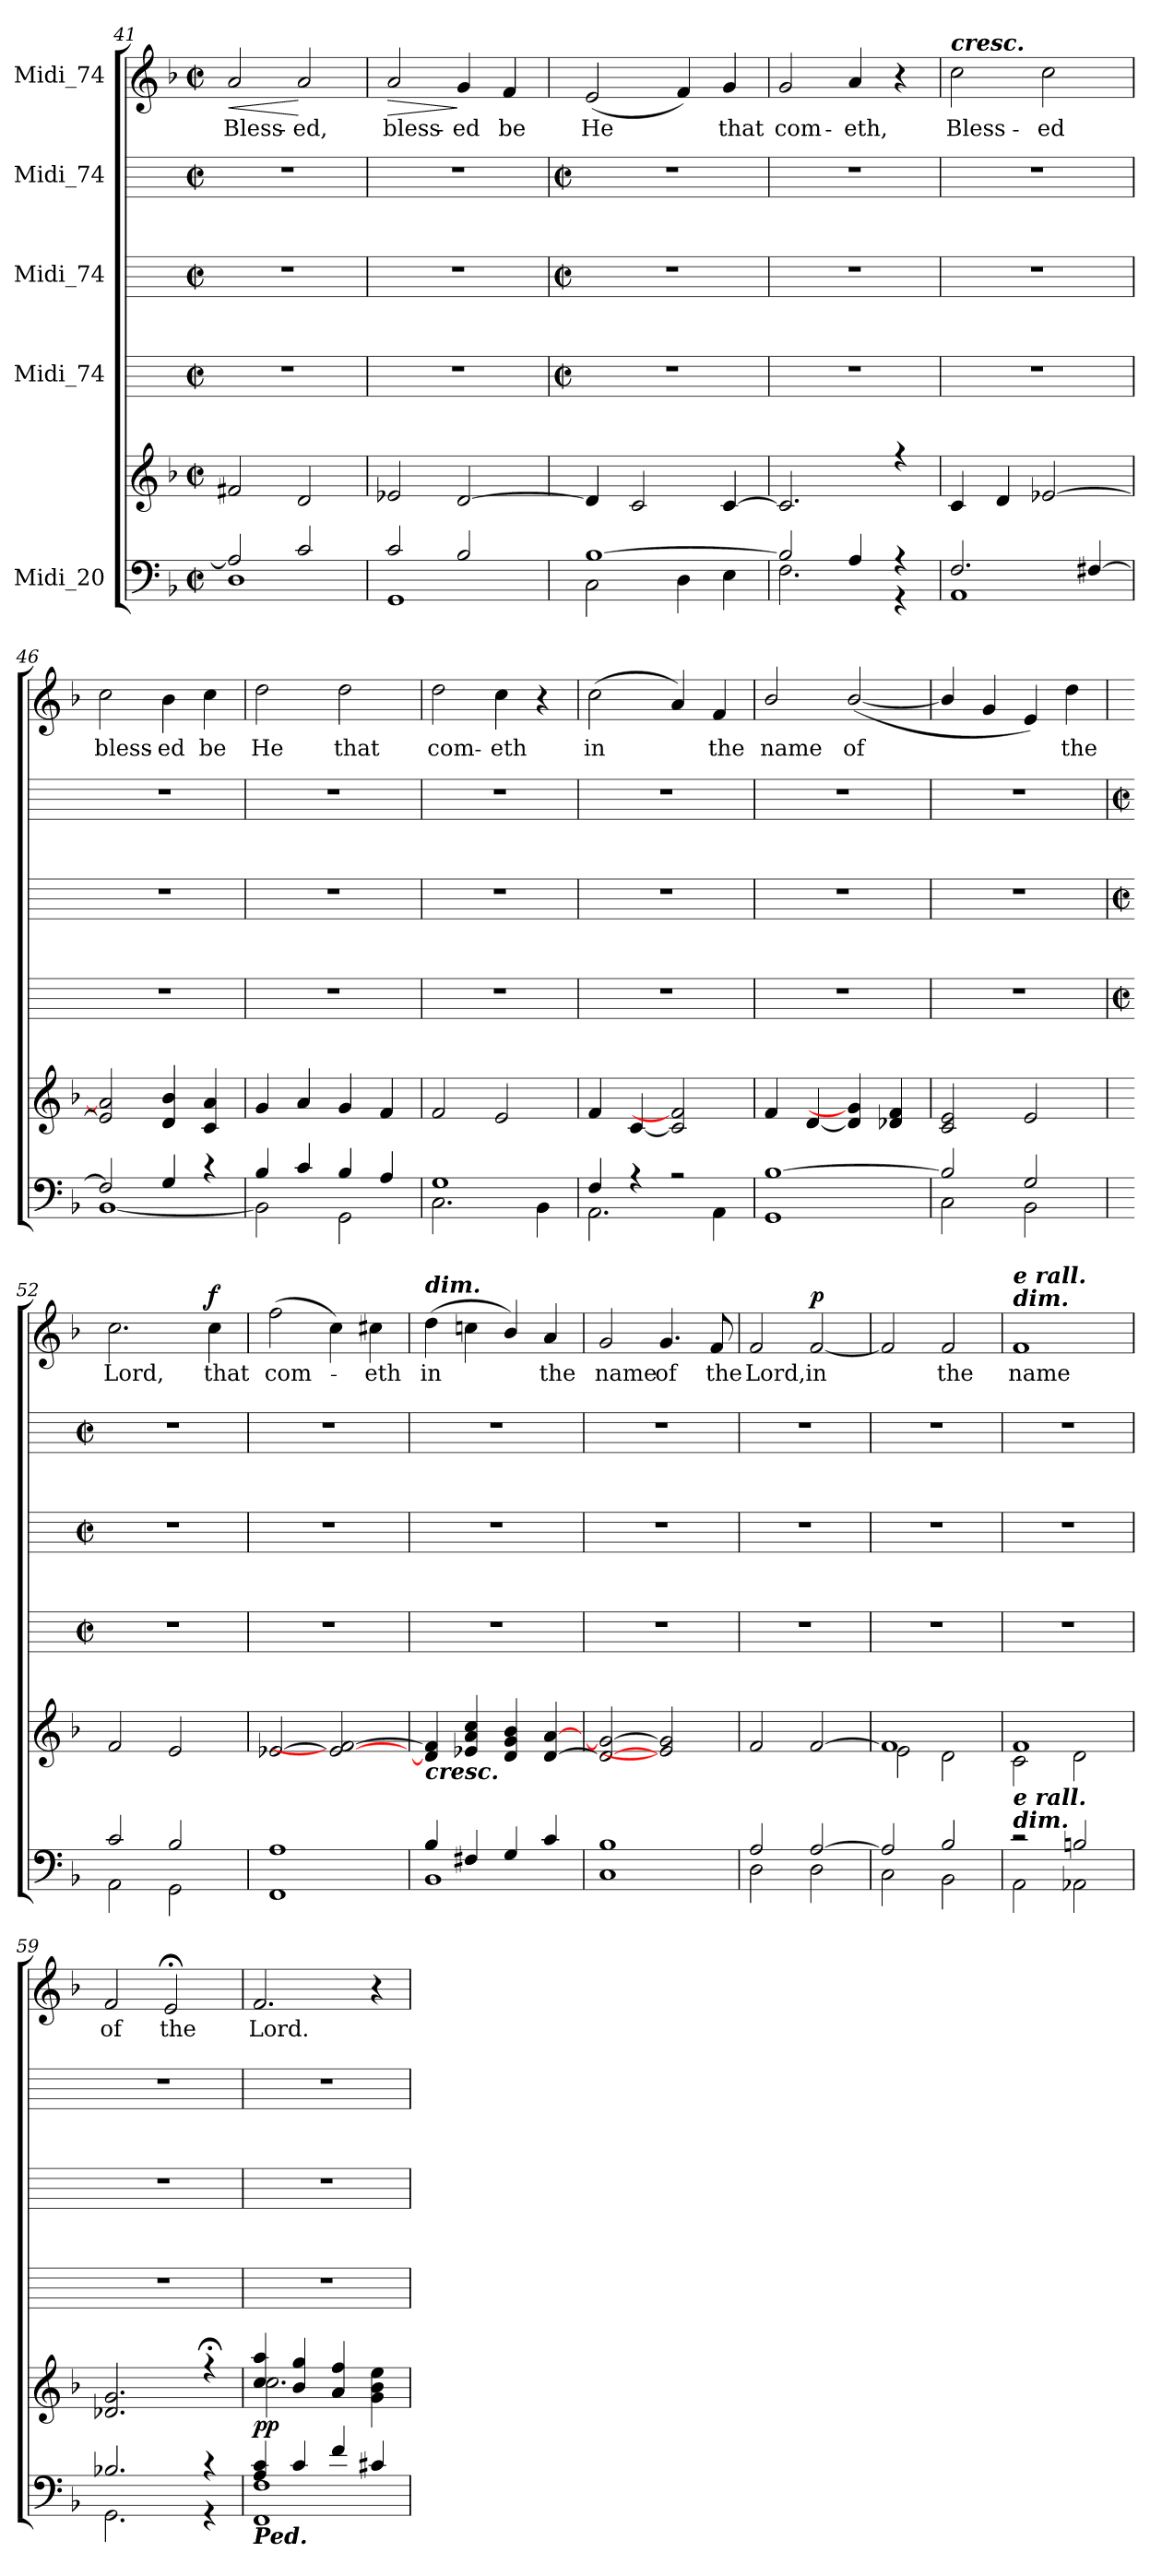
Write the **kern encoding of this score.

**kern	**kern	**dynam	**kern	**kern	**kern	**kern	**text	**dynam
*part5	*part5	*part5	*part4	*part3	*part2	*part1	*part1	*part1
*staff6	*staff5	*staff5/6	*staff4	*staff3	*staff2	*staff1	*staff1	*staff1
*I"Midi_20	*	*	*I"Midi_74	*I"Midi_74	*I"Midi_74	*I"Midi_74	*	*
*clefF4	*clefG2	*	*	*	*	*clefG2	*	*
*k[b-]	*k[b-]	*	*	*	*	*k[b-]	*	*
*F:	*F:	*	*	*	*	*F:	*	*
*M2/2	*M2/2	*	*M2/2	*M2/2	*M2/2	*M2/2	*	*
*met(c|)	*met(c|)	*	*met(c|)	*met(c|)	*met(c|)	*met(c|)	*	*
=41	=41	=41	=41	=41	=41	=41	=41	=41
*^	*	*	*	*	*	*	*	*
!	!	!	!LO:HP:b	!	!	!	!	!LO:LY:b	!LO:HP:b
*	*	*^	*	*	*	*	*	*	*
2A/]	1D\	2f#X	1ryy	<	1r	1r	1r	2a	Bless-	<
!	!	!	!	!	!	!	!	!	!LO:LY:b	!
2c/	.	2d	.	.	.	.	.	2a	-ed,	[
*v	*v	*	*	*	*	*	*	*	*	*
*	*v	*v	*	*	*	*	*	*	*
.	.	[	.	.	.	.	.	.
=42	=42	=42	=42	=42	=42	=42	=42	=42
*^	*^	*	*	*	*	*	*	*
!	!	!	!	!	!	!	!	!	!LO:LY:b	!LO:HP:b
2c/	1GG\	2e-X	1ryy	.	1r	1r	1r	2a	bless-	>
!	!	!	!	!	!	!	!	!	!LO:LY:b	!
2B-/	.	[2d	.	.	.	.	.	4g	-ed	]
!	!	!	!	!	!	!	!	!	!LO:LY:b	!
.	.	.	.	.	.	.	.	4f	be	.
!!LO:LB:g=z
=43	=43	=43	=43	=43	=43	=43	=43	=43	=43	=43
*	*	*	*	*	*M2/2	*M2/2	*M2/2	*	*	*
*	*	*	*	*	*met(c|)	*met(c|)	*met(c|)	*	*	*
!	!	!	!	!	!	!	!	!	!LO:LY:b	!
[1B-/	2C\	4d]	1ryy	.	1r	1r	1r	(<2e	He	.
.	.	2c	.	.	.	.	.	.	.	.
.	4D\	.	.	.	.	.	.	4f)	.	.
!	!	!	!	!	!	!	!	!	!LO:LY:b	!
.	4E\	[4c	.	.	.	.	.	4g	that	.
=44	=44	=44	=44	=44	=44	=44	=44	=44	=44	=44
!	!	!	!	!	!	!	!	!	!LO:LY:b	!
2B-/]	2.F\	2.c]	1ryy	.	1r	1r	1r	2g	com-	.
!	!	!	!	!	!	!	!	!	!LO:LY:b	!
4A/	.	.	.	.	.	.	.	4a	-eth,	.
4r	4r	4r	.	.	.	.	.	4r	.	.
=45	=45	=45	=45	=45	=45	=45	=45	=45	=45	=45
!	!	!	!	!	!	!	!	!LO:TX:a:Bi:t=cresc.	!	!
!	!	!	!	!	!	!	!	!	!LO:LY:b	!
2.F/	1AA\	4c	1ryy	.	1r	1r	1r	2cc	Bless-	.
.	.	4d	.	.	.	.	.	.	.	.
!	!	!	!	!	!	!	!	!	!LO:LY:b	!
.	.	[2e-X	.	.	.	.	.	2cc	-ed	.
[4F#X/	.	.	.	.	.	.	.	.	.	.
=46	=46	=46	=46	=46	=46	=46	=46	=46	=46	=46
!	!	!	!	!	!	!	!	!	!LO:LY:b	!
2F#/]	[1BB-\	2e-] 2a]	1ryy	.	1r	1r	1r	2cc	bless-	.
!	!	!	!	!	!	!	!	!	!LO:LY:b	!
4G/	.	4d 4b-	.	.	.	.	.	4b-	-ed	.
!	!	!	!	!	!	!	!	!	!LO:LY:b	!
4r	.	4c 4a	.	.	.	.	.	4cc	be	.
*	*	*v	*v	*	*	*	*	*	*	*
=47	=47	=47	=47	=47	=47	=47	=47	=47	=47
!	!	!	!	!	!	!	!	!LO:LY:b	!
4B-/	2BB-\]	4g	.	1r	1r	1r	2dd	He	.
4c/	.	4a	.	.	.	.	.	.	.
!	!	!	!	!	!	!	!	!LO:LY:b	!
4B-/	2GG\	4g	.	.	.	.	2dd	that	.
4A/	.	4f	.	.	.	.	.	.	.
=48	=48	=48	=48	=48	=48	=48	=48	=48	=48
!	!	!	!	!	!	!	!	!LO:LY:b	!
1G/	2.C\	2f	.	1r	1r	1r	2dd	com-	.
!	!	!	!	!	!	!	!	!LO:LY:b	!
.	.	2e	.	.	.	.	4cc	-eth	.
.	4BB-\	.	.	.	.	.	4r	.	.
=49	=49	=49	=49	=49	=49	=49	=49	=49	=49
!	!	!	!	!	!	!	!	!LO:LY:b	!
4F/	2.AA\	4f	.	1r	1r	1r	(<2cc	in	.
4r	.	[4c	.	.	.	.	.	.	.
2r	.	2c] 2f]	.	.	.	.	4a)	.	.
!	!	!	!	!	!	!	!	!LO:LY:b	!
.	4AA\	.	.	.	.	.	4f	the	.
=50	=50	=50	=50	=50	=50	=50	=50	=50	=50
!	!	!	!	!	!	!	!	!LO:LY:b	!
[1B-/	1GG\	4f	.	1r	1r	1r	2b-/	name	.
.	.	[4d	.	.	.	.	.	.	.
!	!	!	!	!	!	!	!	!LO:LY:b	!
.	.	4d] 4g]	.	.	.	.	(<[2b-/	of	.
.	.	4d-X 4f	.	.	.	.	.	.	.
=51	=51	=51	=51	=51	=51	=51	=51	=51	=51
2B-/]	2C\	2c 2e	.	1r	1r	1r	4b-/]	.	.
.	.	.	.	.	.	.	4g	.	.
2G/	2BB-\	2e	.	.	.	.	4e)	.	.
!	!	!	!	!	!	!	!	!LO:LY:b	!
.	.	.	.	.	.	.	4dd	the	.
!!LO:LB:g=z
=52	=52	=52	=52	=52	=52	=52	=52	=52	=52
*	*	*	*	*M2/2	*M2/2	*M2/2	*	*	*
*	*	*	*	*met(c|)	*met(c|)	*met(c|)	*	*	*
*	*	*^	*	*	*	*	*	*	*
!	!	!	!	!	!	!	!	!	!LO:LY:b	!
2c/	2AA\	2f	1ryy	.	1r	1r	1r	2.cc	Lord,	.
2B-/	2GG\	2e	.	.	.	.	.	.	.	.
!	!	!	!	!	!	!	!	!	!LO:LY:b	!LO:DY:b
.	.	.	.	.	.	.	.	4cc	that	f
=53	=53	=53	=53	=53	=53	=53	=53	=53	=53	=53
!	!	!	!	!	!	!	!	!	!LO:LY:b	!
1A/	1FF\	[2e-X	1ryy	.	1r	1r	1r	(>2ff	com-	.
.	.	2e-_ 2f_	.	.	.	.	.	4cc)	.	.
!	!	!	!	!	!	!	!	!	!LO:LY:b	!
.	.	.	.	.	.	.	.	4cc#X	eth	.
=54	=54	=54	=54	=54	=54	=54	=54	=54	=54	=54
!	!	!	!	!	!	!	!	!LO:TX:a:Bi:t=dim.	!	!
!	!	!LO:TX:b:Bi:t=cresc.	!	!	!	!	!	!	!	!
!	!	!	!	!	!	!	!	!	!LO:LY:b	!
4B-/	1BB-\	4d] 4f]	1ryy	.	1r	1r	1r	(>4dd	in	.
4F#X/	.	4e-X 4a 4cc	.	.	.	.	.	4ccn	.	.
4G/	.	4d 4g 4b-	.	.	.	.	.	4b-/)	.	.
!	!	!	!	!	!	!	!	!	!LO:LY:b	!
4c/	.	[4d [4a	.	.	.	.	.	4a	the	.
=55	=55	=55	=55	=55	=55	=55	=55	=55	=55	=55
!	!	!	!	!	!	!	!	!	!LO:LY:b	!
1B-/	1C\	2d_ 2g_	1ryy	.	1r	1r	1r	2g	name	.
!	!	!	!	!	!	!	!	!	!LO:LY:b	!
.	.	2en] 2g]	.	.	.	.	.	4.g	of	.
!	!	!	!	!	!	!	!	!	!LO:LY:b	!
.	.	.	.	.	.	.	.	8f	the	.
=56	=56	=56	=56	=56	=56	=56	=56	=56	=56	=56
!	!	!	!	!	!	!	!	!	!LO:LY:b	!
2A/	2D\	2f	1ryy	.	1r	1r	1r	2f	Lord,	.
!	!	!	!	!	!	!	!	!	!LO:LY:b	!LO:DY:b
[2A/	2D\	[2f	.	.	.	.	.	[2f	in	p
=57	=57	=57	=57	=57	=57	=57	=57	=57	=57	=57
2A/]	2C\	1f]	2e\	.	1r	1r	1r	2f]	.	.
!	!	!	!	!	!	!	!	!	!LO:LY:b	!
2B-/	2BB-\	.	2d\	.	.	.	.	2f	the	.
=58	=58	=58	=58	=58	=58	=58	=58	=58	=58	=58
!	!	!	!	!	!	!	!	!LO:TX:a:Bi:t=dim.	!	!
!	!	!	!	!	!	!	!	!LO:TX:a:Bi:t=e rall.	!	!
!LO:TX:a:Bi:t=dim.	!	!	!	!	!	!	!	!	!	!
!LO:TX:a:Bi:t=e rall.	!	!	!	!	!	!	!	!	!	!
!	!	!	!	!	!	!	!	!	!LO:LY:b	!
2r	2AA\	1f	2c\	.	1r	1r	1r	1f	name	.
2Bn/	2AA-X\	.	2d\	.	.	.	.	.	.	.
=59	=59	=59	=59	=59	=59	=59	=59	=59	=59	=59
!	!	!	!	!	!	!	!	!	!LO:LY:b	!
2.B-X/	2.GG\	2.d-X 2.g	1ryy	.	1r	1r	1r	2f	of	.
!	!	!	!	!	!	!	!	!	!LO:LY:b	!
.	.	.	.	.	.	.	.	2e;<	the	.
4r	4r	4r;<	.	.	.	.	.	.	.	.
=60	=60	=60	=60	=60	=60	=60	=60	=60	=60	=60
!LO:TX:b:Bi:t=Ped.	!	!	!	!	!	!	!	!	!	!
!	!	!	!	!LO:DY:b	!	!	!	!	!LO:LY:b	!
4A/ 4c/	1FF\ 1F\	4cc/ 4aa/	2.cc\	pp	1r	1r	1r	2.f	Lord.	.
4c/	.	4b-/ 4gg/	.	.	.	.	.	.	.	.
4f/	.	4a/ 4ff/	.	.	.	.	.	.	.	.
4c#X/	.	4g 4b- 4ee	4ryy	.	.	.	.	4r	.	.
*v	*v	*	*	*	*	*	*	*	*	*
*	*v	*v	*	*	*	*	*	*	*
=	=	=	=	=	=	=	=	=
*-	*-	*-	*-	*-	*-	*-	*-	*-
